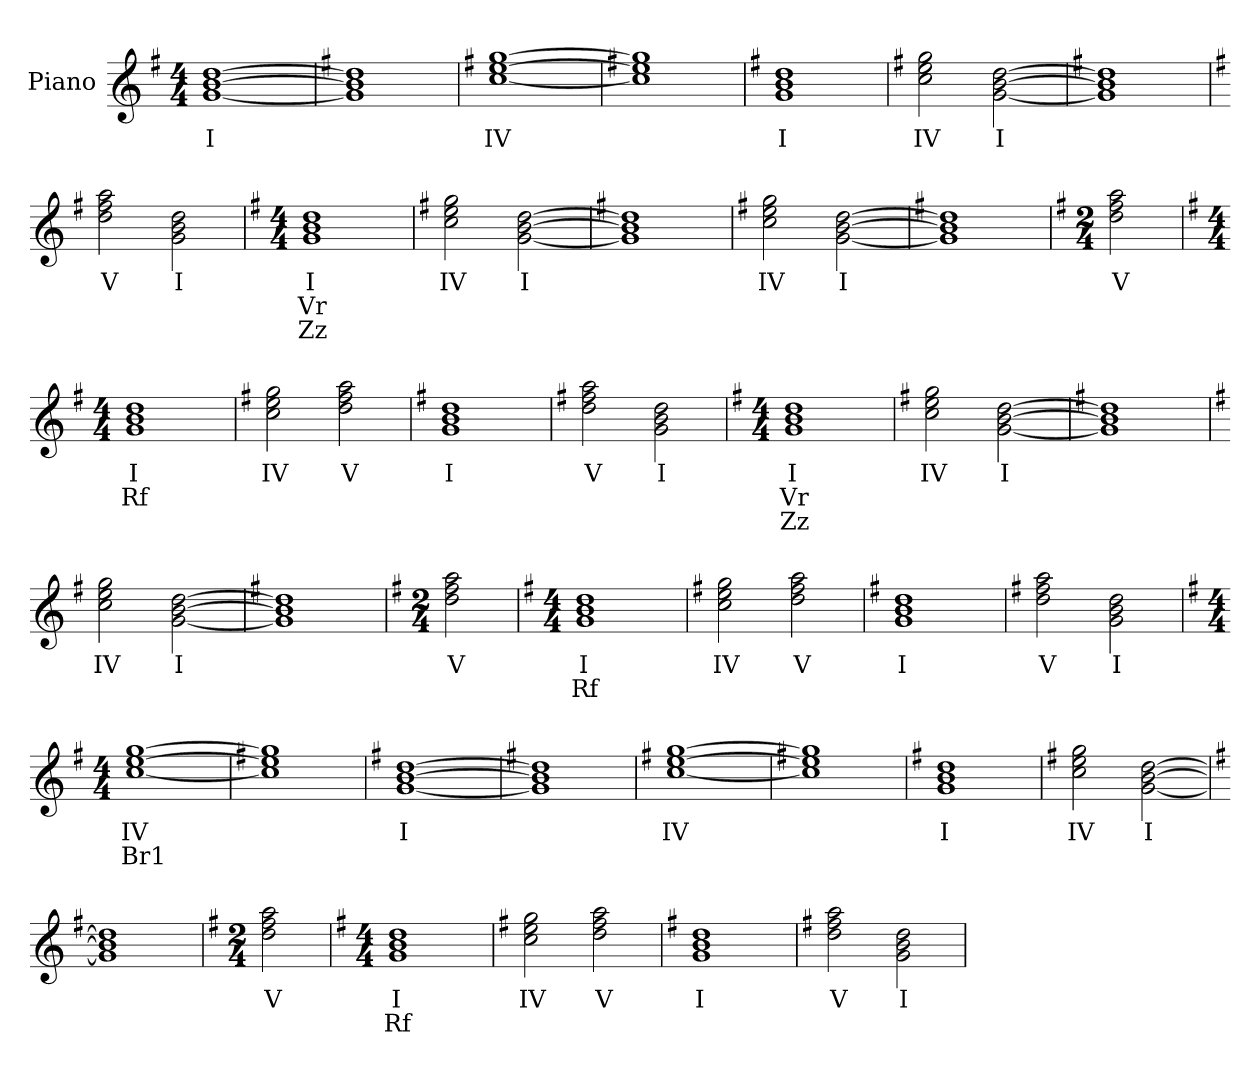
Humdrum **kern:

**kern	**text	**text	**text
*part1	*part1	*part1	*part1
*staff1	*staff1	*staff1	*staff1
*I"Piano	*	*	*
*I'Pno	*	*	*
*k[f#]	*	*	*
*G:	*	*	*
*M4/4	*	*	*
=	=	=	=
[1g [1b [1dd	I	.	.
=	=	=	=
*k[f#]	*	*	*
*G:	*	*	*
1g] 1b] 1dd]	.	.	.
=	=	=	=
*k[f#]	*	*	*
*G:	*	*	*
[1cc [1ee [1gg	IV	.	.
=	=	=	=
*k[f#]	*	*	*
*G:	*	*	*
1cc] 1ee] 1gg]	.	.	.
=	=	=	=
*k[f#]	*	*	*
*G:	*	*	*
1g 1b 1dd	I	.	.
=	=	=	=
*k[f#]	*	*	*
*G:	*	*	*
2cc 2ee 2gg	IV	.	.
[2g [2b [2dd	I	.	.
=	=	=	=
*k[f#]	*	*	*
*G:	*	*	*
1g] 1b] 1dd]	.	.	.
=	=	=	=
*k[f#]	*	*	*
*G:	*	*	*
2dd 2ff# 2aa	V	.	.
2g 2b 2dd	I	.	.
=	=	=	=
*k[f#]	*	*	*
*G:	*	*	*
*M4/4	*	*	*
1g 1b 1dd	I	Vr	Zz
=	=	=	=
*k[f#]	*	*	*
*G:	*	*	*
2cc 2ee 2gg	IV	.	.
[2g [2b [2dd	I	.	.
=	=	=	=
*k[f#]	*	*	*
*G:	*	*	*
1g] 1b] 1dd]	.	.	.
=	=	=	=
*k[f#]	*	*	*
*G:	*	*	*
2cc 2ee 2gg	IV	.	.
[2g [2b [2dd	I	.	.
=	=	=	=
*k[f#]	*	*	*
*G:	*	*	*
1g] 1b] 1dd]	.	.	.
=	=	=	=
*k[f#]	*	*	*
*G:	*	*	*
*M2/4	*	*	*
2dd 2ff# 2aa	V	.	.
=	=	=	=
*k[f#]	*	*	*
*G:	*	*	*
*M4/4	*	*	*
1g 1b 1dd	I	Rf	.
=	=	=	=
*k[f#]	*	*	*
*G:	*	*	*
2cc 2ee 2gg	IV	.	.
2dd 2ff# 2aa	V	.	.
=	=	=	=
*k[f#]	*	*	*
*G:	*	*	*
1g 1b 1dd	I	.	.
=	=	=	=
*k[f#]	*	*	*
*G:	*	*	*
2dd 2ff# 2aa	V	.	.
2g 2b 2dd	I	.	.
=	=	=	=
*k[f#]	*	*	*
*G:	*	*	*
*M4/4	*	*	*
1g 1b 1dd	I	Vr	Zz
=	=	=	=
*k[f#]	*	*	*
*G:	*	*	*
2cc 2ee 2gg	IV	.	.
[2g [2b [2dd	I	.	.
=	=	=	=
*k[f#]	*	*	*
*G:	*	*	*
1g] 1b] 1dd]	.	.	.
=	=	=	=
*k[f#]	*	*	*
*G:	*	*	*
2cc 2ee 2gg	IV	.	.
[2g [2b [2dd	I	.	.
=	=	=	=
*k[f#]	*	*	*
*G:	*	*	*
1g] 1b] 1dd]	.	.	.
=	=	=	=
*k[f#]	*	*	*
*G:	*	*	*
*M2/4	*	*	*
2dd 2ff# 2aa	V	.	.
=	=	=	=
*k[f#]	*	*	*
*G:	*	*	*
*M4/4	*	*	*
1g 1b 1dd	I	Rf	.
=	=	=	=
*k[f#]	*	*	*
*G:	*	*	*
2cc 2ee 2gg	IV	.	.
2dd 2ff# 2aa	V	.	.
=	=	=	=
*k[f#]	*	*	*
*G:	*	*	*
1g 1b 1dd	I	.	.
=	=	=	=
*k[f#]	*	*	*
*G:	*	*	*
2dd 2ff# 2aa	V	.	.
2g 2b 2dd	I	.	.
=	=	=	=
*k[f#]	*	*	*
*G:	*	*	*
*M4/4	*	*	*
[1cc [1ee [1gg	IV	Br1	.
=	=	=	=
*k[f#]	*	*	*
*G:	*	*	*
1cc] 1ee] 1gg]	.	.	.
=	=	=	=
*k[f#]	*	*	*
*G:	*	*	*
[1g [1b [1dd	I	.	.
=	=	=	=
*k[f#]	*	*	*
*G:	*	*	*
1g] 1b] 1dd]	.	.	.
=	=	=	=
*k[f#]	*	*	*
*G:	*	*	*
[1cc [1ee [1gg	IV	.	.
=	=	=	=
*k[f#]	*	*	*
*G:	*	*	*
1cc] 1ee] 1gg]	.	.	.
=	=	=	=
*k[f#]	*	*	*
*G:	*	*	*
1g 1b 1dd	I	.	.
=	=	=	=
*k[f#]	*	*	*
*G:	*	*	*
2cc 2ee 2gg	IV	.	.
[2g [2b [2dd	I	.	.
=	=	=	=
*k[f#]	*	*	*
*G:	*	*	*
1g] 1b] 1dd]	.	.	.
=	=	=	=
*k[f#]	*	*	*
*G:	*	*	*
*M2/4	*	*	*
2dd 2ff# 2aa	V	.	.
=	=	=	=
*k[f#]	*	*	*
*G:	*	*	*
*M4/4	*	*	*
1g 1b 1dd	I	Rf	.
=	=	=	=
*k[f#]	*	*	*
*G:	*	*	*
2cc 2ee 2gg	IV	.	.
2dd 2ff# 2aa	V	.	.
=	=	=	=
*k[f#]	*	*	*
*G:	*	*	*
1g 1b 1dd	I	.	.
=	=	=	=
*k[f#]	*	*	*
*G:	*	*	*
2dd 2ff# 2aa	V	.	.
2g 2b 2dd	I	.	.
=	=	=	=
*-	*-	*-	*-
